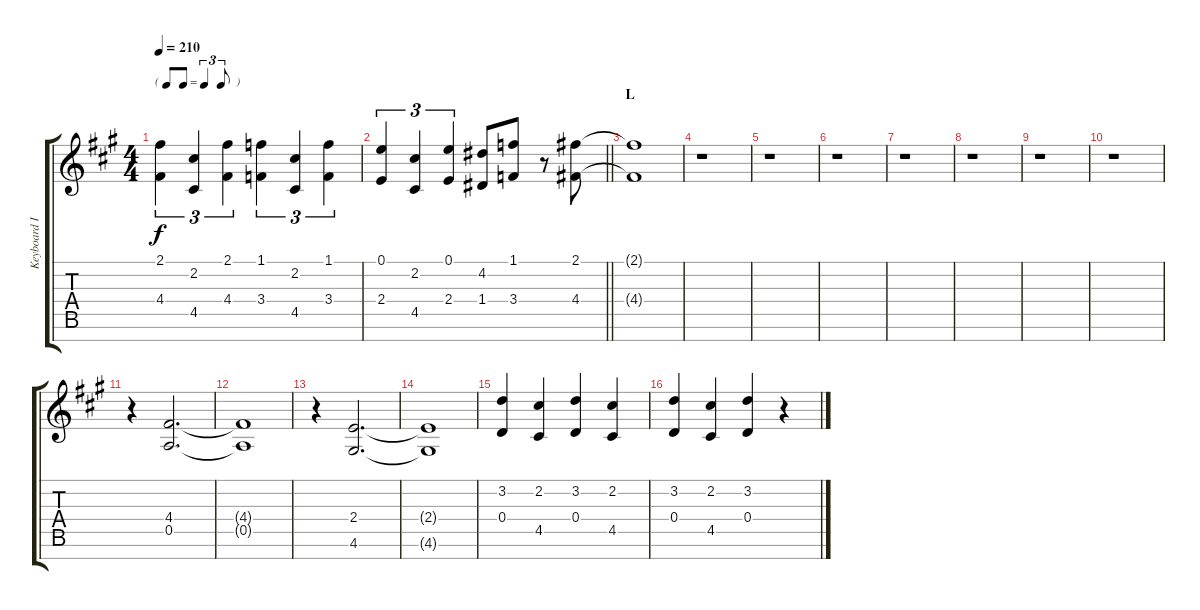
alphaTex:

\track ("Keyboard II" "Keyboard I") {instrument brasssection}
\staff {score tabs}
\tuning (E5 B4 G4 D4 A3 E3 B2) {hide}
\ts (4 4)
\tf triplet8th
\tempo 210
\clef g2
\ks a
(2.1 4.4).4{tu (3 2) dy f} (2.2 4.5).4{tu (3 2)} (2.1 4.4).4{tu (3 2)} (1.1 3.4).4{tu (3 2)} (2.2 4.5).4{tu (3 2)} (1.1 3.4).4{tu (3 2)} |
\barLineRight lightlight
(0.1 2.4).4{tu (3 2)} (2.2 4.5).4{tu (3 2)} (0.1 2.4).4{tu (3 2)} (4.2 1.4).8 (1.1 3.4).8 r.8 (2.1 4.4).8 |
\section ("" "L")
(2.1{t} 4.4{t}).1 |
r.1 |
r.1 |
r.1 |
r.1 |
r.1 |
r.1 |
r.1 |
r.4 (4.4 0.5).2{d} |
(4.4{t} 0.5{t}).1 |
r.4 (2.4 4.6).2{d} |
(2.4{t} 4.6{t}).1 |
(3.2 0.4).4 (2.2 4.5).4 (3.2 0.4).4 (2.2 4.5).4 |
(3.2 0.4).4 (2.2 4.5).4 (3.2 0.4).4 r.4
